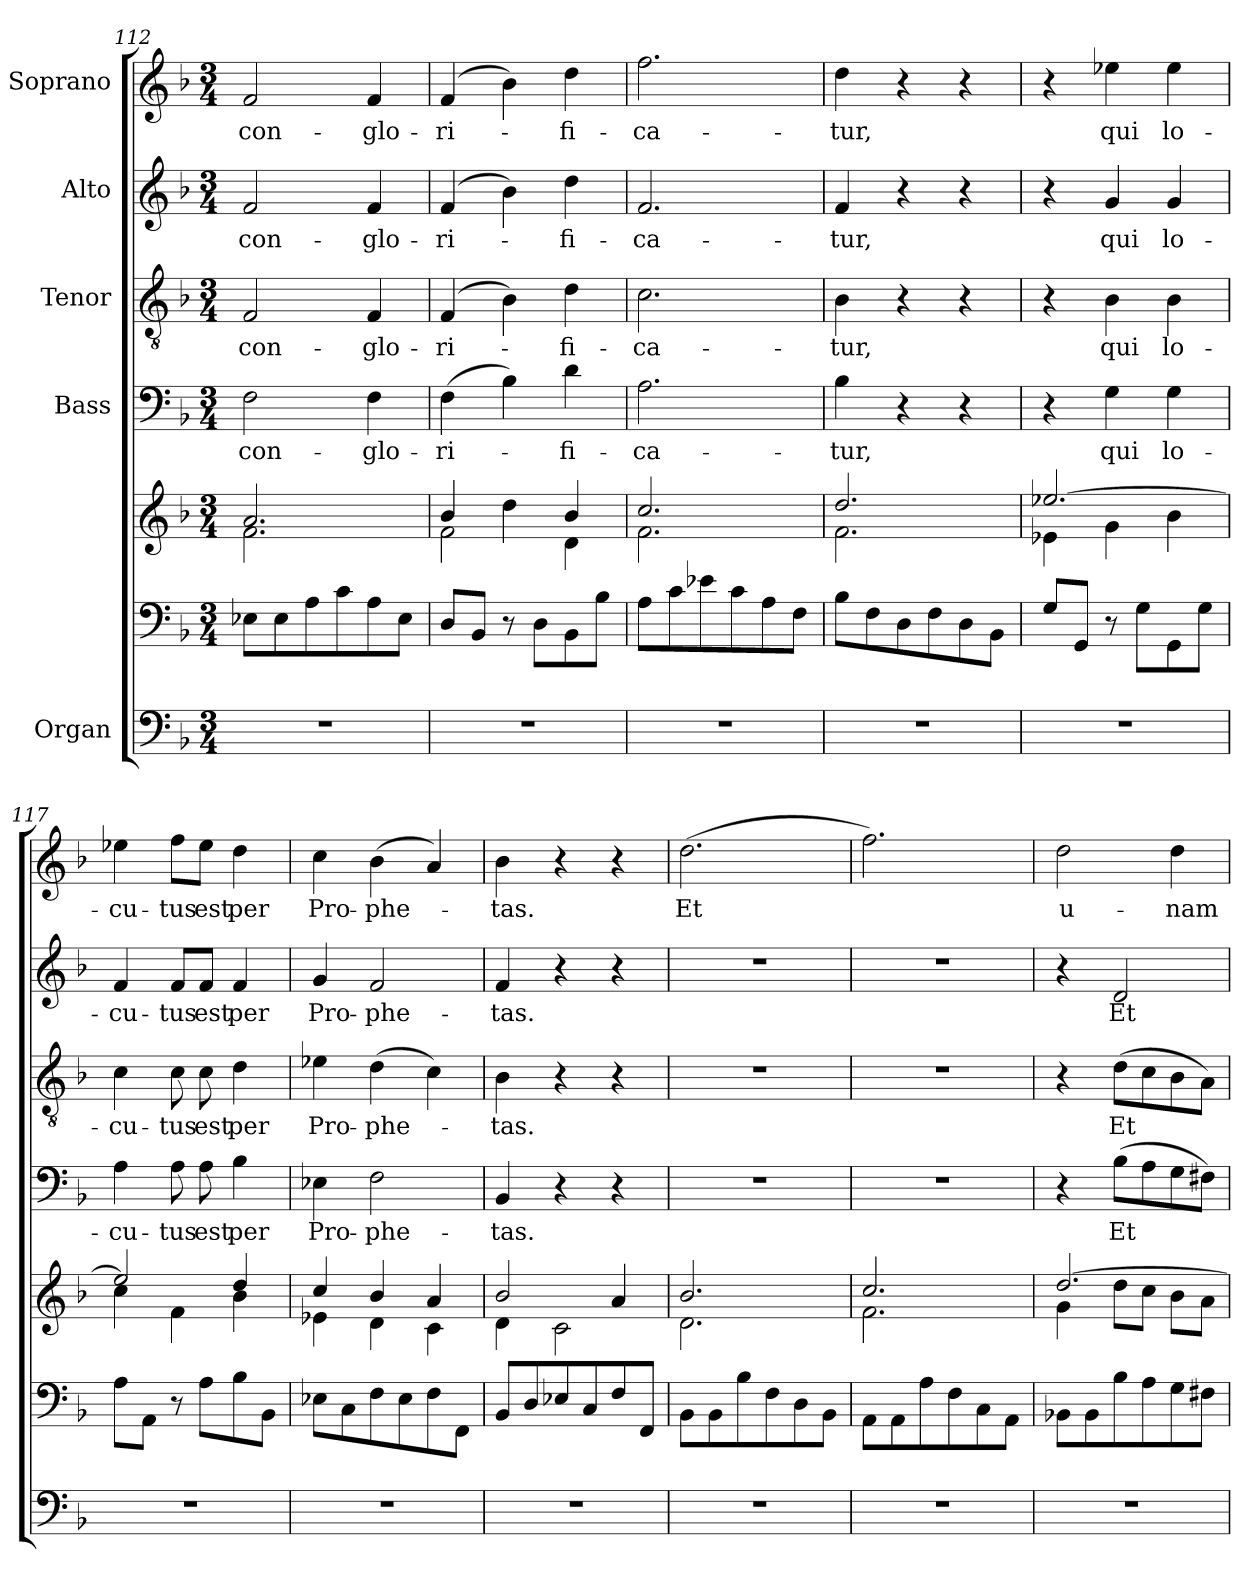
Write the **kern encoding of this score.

**kern	**kern	**kern	**kern	**text	**kern	**text	**kern	**text	**kern	**text
*part5	*part5	*part5	*part4	*part4	*part3	*part3	*part2	*part2	*part1	*part1
*staff7	*staff6	*staff5	*staff4	*staff4	*staff3	*staff3	*staff2	*staff2	*staff1	*staff1
*I"Organ	*	*	*I"Bass	*	*I"Tenor	*	*I"Alto	*	*I"Soprano	*
*clefF4	*clefF4	*clefG2	*clefF4	*	*clefGv2	*	*clefG2	*	*clefG2	*
*k[b-]	*k[b-]	*k[b-]	*k[b-]	*	*k[b-]	*	*k[b-]	*	*k[b-]	*
*M3/4	*M3/4	*M3/4	*M3/4	*	*M3/4	*	*M3/4	*	*M3/4	*
=112	=112	=112	=112	=112	=112	=112	=112	=112	=112	=112
*	*	*^	*	*	*	*	*	*	*	*
!	!	!	!	!	!LO:LY:b	!	!LO:LY:b	!	!LO:LY:b	!	!LO:LY:b
2.r	8E-X\L	2.a/	2.f\	2F\	con-	2F/	con-	2f/	con-	2f/	con-
.	8E-\	.	.	.	.	.	.	.	.	.	.
.	8A\	.	.	.	.	.	.	.	.	.	.
.	8c\	.	.	.	.	.	.	.	.	.	.
!	!	!	!	!	!LO:LY:b	!	!LO:LY:b	!	!LO:LY:b	!	!LO:LY:b
.	8A\	.	.	4F\	glo-	4F/	glo-	4f/	glo-	4f/	-glo-
.	8E-\J	.	.	.	.	.	.	.	.	.	.
=113	=113	=113	=113	=113	=113	=113	=113	=113	=113	=113	=113
!	!	!	!	!	!LO:LY:b	!	!LO:LY:b	!	!LO:LY:b	!	!LO:LY:b
2.r	8D/L	4b-/	2f\	(4F\	-ri-	(4F/	-ri-	(4f/	-ri-	(4f/	-ri-
.	8BB-/J	.	.	.	.	.	.	.	.	.	.
.	8r	4dd\	.	4B-\)	.	4B-\)	.	4b-\)	.	4b-\)	.
.	8D\L	.	.	.	.	.	.	.	.	.	.
!	!	!	!	!	!LO:LY:b	!	!LO:LY:b	!	!LO:LY:b	!	!LO:LY:b
.	8BB-\	4b-/	4d\	4d\	-fi-	4d\	-fi-	4dd\	-fi-	4dd\	-fi-
.	8B-\J	.	.	.	.	.	.	.	.	.	.
=114	=114	=114	=114	=114	=114	=114	=114	=114	=114	=114	=114
!	!	!	!	!	!LO:LY:b	!	!LO:LY:b	!	!LO:LY:b	!	!LO:LY:b
2.r	8A\L	2.cc/	2.f\	2.A\	-ca-	2.c\	-ca-	2.f/	-ca-	2.ff\	-ca-
.	8c\	.	.	.	.	.	.	.	.	.	.
.	8e-X\	.	.	.	.	.	.	.	.	.	.
.	8c\	.	.	.	.	.	.	.	.	.	.
.	8A\	.	.	.	.	.	.	.	.	.	.
.	8F\J	.	.	.	.	.	.	.	.	.	.
=115	=115	=115	=115	=115	=115	=115	=115	=115	=115	=115	=115
!	!	!	!	!	!LO:LY:b	!	!LO:LY:b	!	!LO:LY:b	!	!LO:LY:b
2.r	8B-\L	2.dd/	2.f\	4B-\	-tur,	4B-\	-tur,	4f/	-tur,	4dd\	-tur,
.	8F\	.	.	.	.	.	.	.	.	.	.
.	8D\	.	.	4r	.	4r	.	4r	.	4r	.
.	8F\	.	.	.	.	.	.	.	.	.	.
.	8D\	.	.	4r	.	4r	.	4r	.	4r	.
.	8BB-\J	.	.	.	.	.	.	.	.	.	.
=116	=116	=116	=116	=116	=116	=116	=116	=116	=116	=116	=116
2.r	8G/L	[2.ee-X/	4e-X\	4r	.	4r	.	4r	.	4r	.
.	8GG/J	.	.	.	.	.	.	.	.	.	.
!	!	!	!	!	!LO:LY:b	!	!LO:LY:b	!	!LO:LY:b	!	!LO:LY:b
.	8r	.	4g\	4G\	qui	4B-\	qui	4g/	qui	4ee-X\	qui
.	8G\L	.	.	.	.	.	.	.	.	.	.
!	!	!	!	!	!LO:LY:b	!	!LO:LY:b	!	!LO:LY:b	!	!LO:LY:b
.	8GG\	.	4b-\	4G\	lo-	4B-\	lo-	4g/	lo-	4ee-\	lo-
.	8G\J	.	.	.	.	.	.	.	.	.	.
!!LO:LB:g=z
=117	=117	=117	=117	=117	=117	=117	=117	=117	=117	=117	=117
!	!	!	!	!	!LO:LY:b	!	!LO:LY:b	!	!LO:LY:b	!	!LO:LY:b
2.r	8A\L	2ee-/]	4cc\	4A\	-cu-	4c\	-cu-	4f/	-cu-	4ee-X\	-cu-
.	8AA\J	.	.	.	.	.	.	.	.	.	.
!	!	!	!	!	!LO:LY:b	!	!LO:LY:b	!	!LO:LY:b	!	!LO:LY:b
.	8r	.	4f\	8A\	-tus	8c\	-tus	8f/L	-tus	8ff\L	-tus
!	!	!	!	!	!LO:LY:b	!	!LO:LY:b	!	!LO:LY:b	!	!LO:LY:b
.	8A\L	.	.	8A\	est	8c\	est	8f/J	est	8ee-\J	est
!	!	!	!	!	!LO:LY:b	!	!LO:LY:b	!	!LO:LY:b	!	!LO:LY:b
.	8B-\	4dd/	4b-\	4B-\	per	4d\	per	4f/	per	4dd\	per
.	8BB-\J	.	.	.	.	.	.	.	.	.	.
=118	=118	=118	=118	=118	=118	=118	=118	=118	=118	=118	=118
!	!	!	!	!	!LO:LY:b	!	!LO:LY:b	!	!LO:LY:b	!	!LO:LY:b
2.r	8E-X\L	4cc/	4e-X\	4E-X\	Pro-	4e-X\	Pro-	4g/	Pro-	4cc\	Pro-
.	8C\	.	.	.	.	.	.	.	.	.	.
!	!	!	!	!	!LO:LY:b	!	!LO:LY:b	!	!LO:LY:b	!	!LO:LY:b
.	8F\	4b-/	4d\	2F\	-phe-	(4d\	-phe-	2f/	-phe-	(4b-\	-phe-
.	8E-\	.	.	.	.	.	.	.	.	.	.
.	8F\	4a/	4c\	.	.	4c\)	.	.	.	4a/)	.
.	8FF\J	.	.	.	.	.	.	.	.	.	.
=119	=119	=119	=119	=119	=119	=119	=119	=119	=119	=119	=119
!	!	!	!	!	!LO:LY:b	!	!LO:LY:b	!	!LO:LY:b	!	!LO:LY:b
2.r	8BB-/L	2b-/	4d\	4BB-/	-tas.	4B-\	-tas.	4f/	-tas.	4b-\	-tas.
.	8D/	.	.	.	.	.	.	.	.	.	.
.	8E-X/	.	2c\	4r	.	4r	.	4r	.	4r	.
.	8C/	.	.	.	.	.	.	.	.	.	.
.	8F/	4a/	.	4r	.	4r	.	4r	.	4r	.
.	8FF/J	.	.	.	.	.	.	.	.	.	.
=120	=120	=120	=120	=120	=120	=120	=120	=120	=120	=120	=120
!	!	!	!	!	!	!	!	!	!	!	!LO:LY:b
2.r	8BB-\L	2.b-/	2.d\	2.r	.	2.r	.	2.r	.	(2.dd\	Et
.	8BB-\	.	.	.	.	.	.	.	.	.	.
.	8B-\	.	.	.	.	.	.	.	.	.	.
.	8F\	.	.	.	.	.	.	.	.	.	.
.	8D\	.	.	.	.	.	.	.	.	.	.
.	8BB-\J	.	.	.	.	.	.	.	.	.	.
=121	=121	=121	=121	=121	=121	=121	=121	=121	=121	=121	=121
2.r	8AA\L	2.cc/	2.f\	2.r	.	2.r	.	2.r	.	2.ff\)	.
.	8AA\	.	.	.	.	.	.	.	.	.	.
.	8A\	.	.	.	.	.	.	.	.	.	.
.	8F\	.	.	.	.	.	.	.	.	.	.
.	8C\	.	.	.	.	.	.	.	.	.	.
.	8AA\J	.	.	.	.	.	.	.	.	.	.
=122	=122	=122	=122	=122	=122	=122	=122	=122	=122	=122	=122
!	!	!	!	!	!	!	!	!	!	!	!LO:LY:b
2.r	8BB-X\L	[2.dd/	4g\	4r	.	4r	.	4r	.	2dd\	u-
.	8BB-\	.	.	.	.	.	.	.	.	.	.
!	!	!	!	!	!LO:LY:b	!	!LO:LY:b	!	!LO:LY:b	!	!
.	8B-\	.	8dd\L	(8B-\L	Et	(8d\L	Et	2d/	Et	.	.
.	8A\	.	8cc\J	8A\	.	8c\	.	.	.	.	.
!	!	!	!	!	!	!	!	!	!	!	!LO:LY:b
.	8G\	.	8b-\L	8G\	.	8B-\	.	.	.	4dd\	-nam
.	8F#X\J	.	8a\J	8F#X\J)	.	8A\J)	.	.	.	.	.
*	*	*v	*v	*	*	*	*	*	*	*	*
=	=	=	=	=	=	=	=	=	=	=
*-	*-	*-	*-	*-	*-	*-	*-	*-	*-	*-
